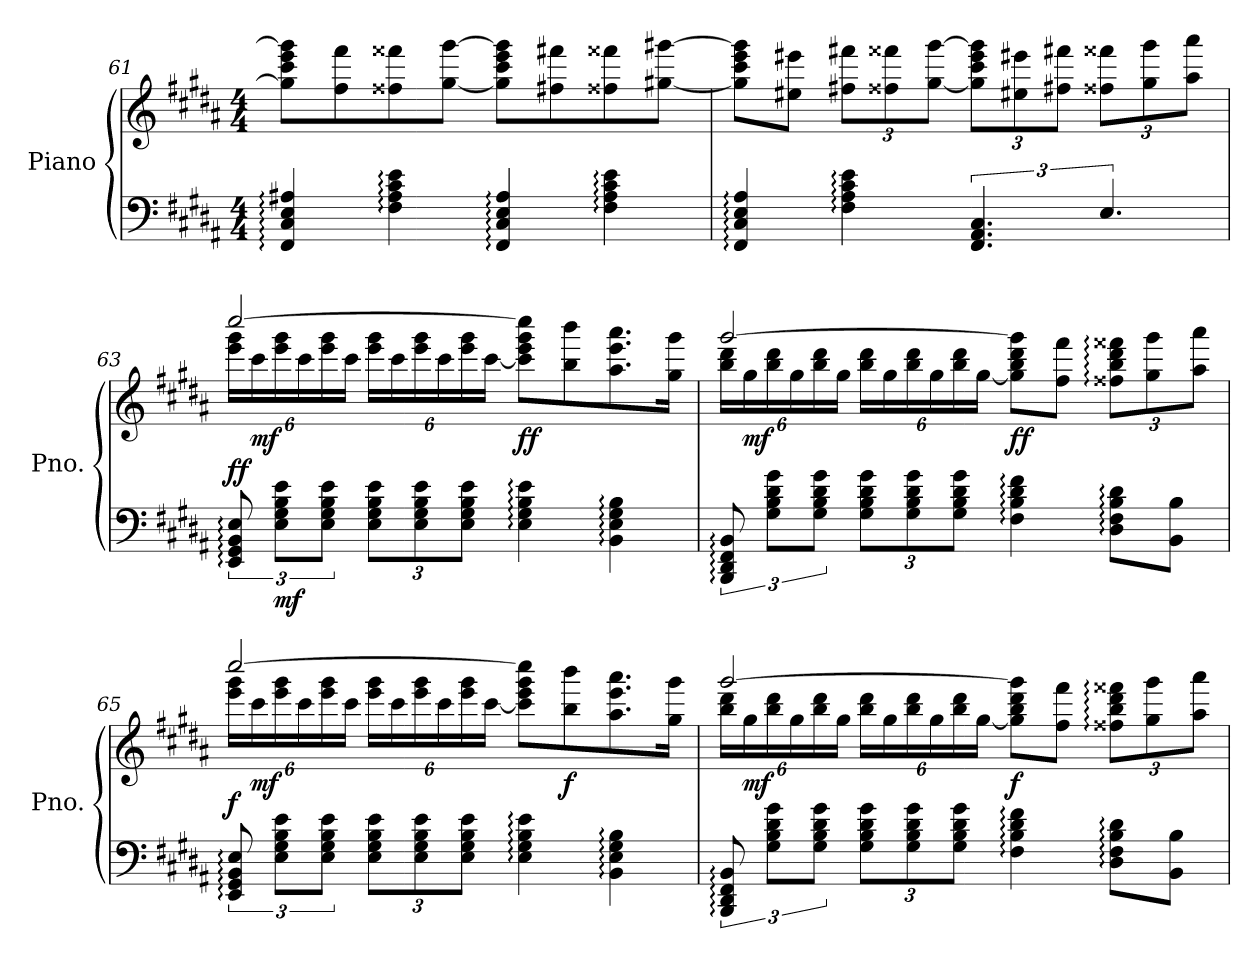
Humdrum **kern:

**kern	**kern	**dynam
*part1	*part1	*part1
*staff2	*staff1	*staff1/2
*I"Piano	*	*
*I'Pno.	*	*
*clefF4	*clefG2	*
*k[f#c#g#d#a#]	*k[f#c#g#d#a#]	*
*M4/4	*M4/4	*
=61	=61	=61
4FF#/: 4C#/: 4E/: 4A#X/:	8gg#\] 8ccc#\ 8eee\ 8ggg#\]L	.
.	8ff#\ 8fff#\	.
4F#\: 4A#\: 4c#\: 4e\:	8ff##X\ 8fff##X\	.
.	[8gg#\ [8ggg#\J	.
4FF#/: 4C#/: 4E/: 4A#/:	8gg#\] 8ccc#\ 8eee\ 8ggg#\]L	.
.	8ff#X\ 8fff#X\	.
4F#\: 4A#\: 4c#\: 4e\:	8ff##X\ 8fff##X\	.
.	[8gg#X\ [8ggg#X\J	.
=62	=62	=62
4FF#/: 4C#/: 4E/: 4A#/:	8gg#\] 8ccc#\ 8eee\ 8ggg#\]L	.
.	8ee#X\ 8eee#X\J	.
*	*Xbrackettup	*
4F#\: 4A#\: 4c#\: 4e\:	12ff#X\ 12fff#X\L	.
.	12ff##X\ 12fff##X\	.
.	[12gg#\ [12ggg#\J	.
6.FF#/ 6.AA#/ 6.C#/	12gg#\] 12ccc#\ 12eee#\ 12ggg#\]L	.
.	12ee#X\ 12eee#X\	.
.	12ff#X\ 12fff#X\J	.
6.E/	12ff##X\ 12fff##X\L	.
.	12gg#\ 12ggg#\	.
.	12aa#\ 12aaa#\J	.
!!LO:LB:g=z
=63	=63	=63
*	*^	*
!	!	!	!LO:DY:a=2
12EE/: 12GG#/: 12BB/: 12E/:	[2cccc#/	24eee\ 24ggg#\LL	ff
!	!	!	!LO:DY:b
.	.	24ccc#\	mf
!	!	!	!LO:DY:b=2
12E\ 12G#\ 12B\ 12e\L	.	24eee\ 24ggg#\	mf
.	.	24ccc#\	.
12E\ 12G#\ 12B\ 12e\J	.	24eee\ 24ggg#\	.
.	.	24ccc#\JJ	.
*Xbrackettup	*	*	*
12E\ 12G#\ 12B\ 12e\L	.	24eee\ 24ggg#\LL	.
.	.	24ccc#\	.
12E\ 12G#\ 12B\ 12e\	.	24eee\ 24ggg#\	.
.	.	24ccc#\	.
12E\ 12G#\ 12B\ 12e\J	.	24eee\ 24ggg#\	.
.	.	[24ccc#\JJ	.
!	!	!	!LO:DY:b
4E\: 4G#\: 4B\: 4e\:	8ccc#\] 8eee\ 8ggg#\ 8cccc#\]L	2ryy	ff
.	8bb\ 8bbb\	.	.
4BB\: 4E\: 4G#\: 4B\:	8.aa#\ 8.eee\ 8.aaa#\	.	.
.	16gg#\ 16ggg#\Jk	.	.
=64	=64	=64	=64
*brackettup	*	*	*
12BBB/: 12DD#/: 12FF#/: 12BB/:	[2ggg#/	24bb\ 24ddd#\LL	.
!	!	!	!LO:DY:b
.	.	24gg#\	mf
12G#\ 12B\ 12d#\ 12g#\L	.	24bb\ 24ddd#\	.
.	.	24gg#\	.
12G#\ 12B\ 12d#\ 12g#\J	.	24bb\ 24ddd#\	.
.	.	24gg#\JJ	.
*Xbrackettup	*	*	*
12G#\ 12B\ 12d#\ 12g#\L	.	24bb\ 24ddd#\LL	.
.	.	24gg#\	.
12G#\ 12B\ 12d#\ 12g#\	.	24bb\ 24ddd#\	.
.	.	24gg#\	.
12G#\ 12B\ 12d#\ 12g#\J	.	24bb\ 24ddd#\	.
.	.	[24gg#\JJ	.
!	!	!	!LO:DY:b
4F#\: 4B\: 4d#\: 4f#\:	8gg#\] 8bb\ 8ddd#\ 8ggg#\]L	2rgyy	ff
.	8ff#\ 8fff#\J	.	.
8D#\: 8F#\: 8B\: 8d#\:L	12ff##X\: 12bb\: 12ddd#\: 12fff##X\:L	.	.
.	12gg#\ 12ggg#\	.	.
8BB\ 8B\J	.	.	.
.	12aa#\ 12aaa#\J	.	.
!!LO:PB:g=z	!!
=65	=65	=65	=65
*brackettup	*	*	*
!	!	!	!LO:DY:a=2
12EE/: 12GG#/: 12BB/: 12E/:	[2cccc#/	24eee\ 24ggg#\LL	f
!	!	!	!LO:DY:b
.	.	24ccc#\	mf
12E\ 12G#\ 12B\ 12e\L	.	24eee\ 24ggg#\	.
.	.	24ccc#\	.
12E\ 12G#\ 12B\ 12e\J	.	24eee\ 24ggg#\	.
.	.	24ccc#\JJ	.
*Xbrackettup	*	*	*
12E\ 12G#\ 12B\ 12e\L	.	24eee\ 24ggg#\LL	.
.	.	24ccc#\	.
12E\ 12G#\ 12B\ 12e\	.	24eee\ 24ggg#\	.
.	.	24ccc#\	.
12E\ 12G#\ 12B\ 12e\J	.	24eee\ 24ggg#\	.
.	.	[24ccc#\JJ	.
4E\: 4G#\: 4B\: 4e\:	8ccc#\] 8eee\ 8ggg#\ 8cccc#\]L	2ryy	.
!	!	!	!LO:DY:b
.	8bb\ 8bbb\	.	f
4BB\: 4E\: 4G#\: 4B\:	8.aa#\ 8.eee\ 8.aaa#\	.	.
.	16gg#\ 16ggg#\Jk	.	.
=66	=66	=66	=66
*brackettup	*	*	*
12BBB/: 12DD#/: 12FF#/: 12BB/:	[2ggg#/	24bb\ 24ddd#\LL	.
!	!	!	!LO:DY:b
.	.	24gg#\	mf
12G#\ 12B\ 12d#\ 12g#\L	.	24bb\ 24ddd#\	.
.	.	24gg#\	.
12G#\ 12B\ 12d#\ 12g#\J	.	24bb\ 24ddd#\	.
.	.	24gg#\JJ	.
*Xbrackettup	*	*	*
12G#\ 12B\ 12d#\ 12g#\L	.	24bb\ 24ddd#\LL	.
.	.	24gg#\	.
12G#\ 12B\ 12d#\ 12g#\	.	24bb\ 24ddd#\	.
.	.	24gg#\	.
12G#\ 12B\ 12d#\ 12g#\J	.	24bb\ 24ddd#\	.
.	.	[24gg#\JJ	.
!	!	!	!LO:DY:b
4F#\: 4B\: 4d#\: 4f#\:	8gg#\] 8bb\ 8ddd#\ 8ggg#\]L	2rgyy	f
.	8ff#\ 8fff#\J	.	.
8D#\: 8F#\: 8B\: 8d#\:L	12ff##X\: 12bb\: 12ddd#\: 12fff##X\:L	.	.
.	12gg#\ 12ggg#\	.	.
8BB\ 8B\J	.	.	.
.	12aa#\ 12aaa#\J	.	.
*	*v	*v	*
=	=	=
*-	*-	*-
